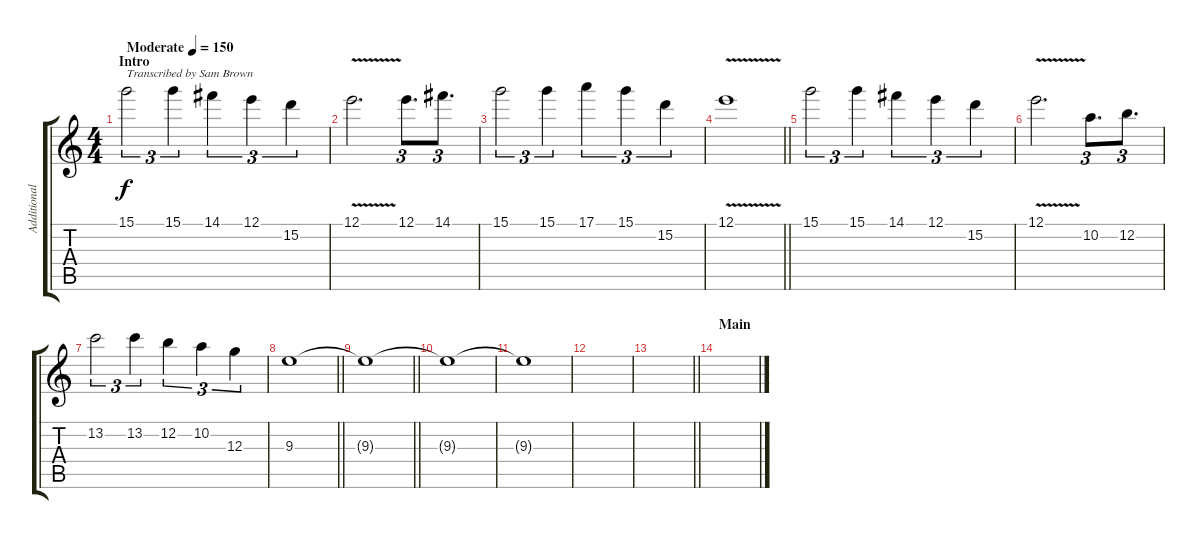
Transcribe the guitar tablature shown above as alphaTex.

\track ("Additional Guitar" "Additional") {instrument distortionguitar}
\staff {score tabs}
\tuning (E4 B3 G3 D3 A2 E2) {hide}
\ts (4 4)
\section ("" "Intro")
\tempo (150 "Moderate")
\clef g2
\ks c
15.1.2{tu (3 2) txt "Transcribed by Sam Brown" dy f instrument distortionguitar} 15.1.4{tu (3 2)} 14.1.4{tu (3 2)} 12.1.4{tu (3 2)} 15.2.4{tu (3 2)} |
12.1{v}.2{d} 12.1.8{d tu (3 2)} 14.1.8{d tu (3 2)} |
15.1.2{tu (3 2)} 15.1.4{tu (3 2)} 17.1.4{tu (3 2)} 15.1.4{tu (3 2)} 15.2.4{tu (3 2)} |
\barLineRight lightlight
12.1{v}.1 |
\section ("" "")
15.1.2{tu (3 2)} 15.1.4{tu (3 2)} 14.1.4{tu (3 2)} 12.1.4{tu (3 2)} 15.2.4{tu (3 2)} |
12.1{v}.2{d} 10.2.8{d tu (3 2)} 12.2.8{d tu (3 2)} |
13.2.2{tu (3 2)} 13.2.4{tu (3 2)} 12.2.4{tu (3 2)} 10.2.4{tu (3 2)} 12.3.4{tu (3 2)} |
\barLineRight lightlight
9.3.1{volume 0} |
\barLineRight lightlight
9.3{t}.1 |
\section ("" "")
9.3{t}.1 |
9.3{t}.1 |
|
\barLineRight lightlight
|
\section ("" "Main")
